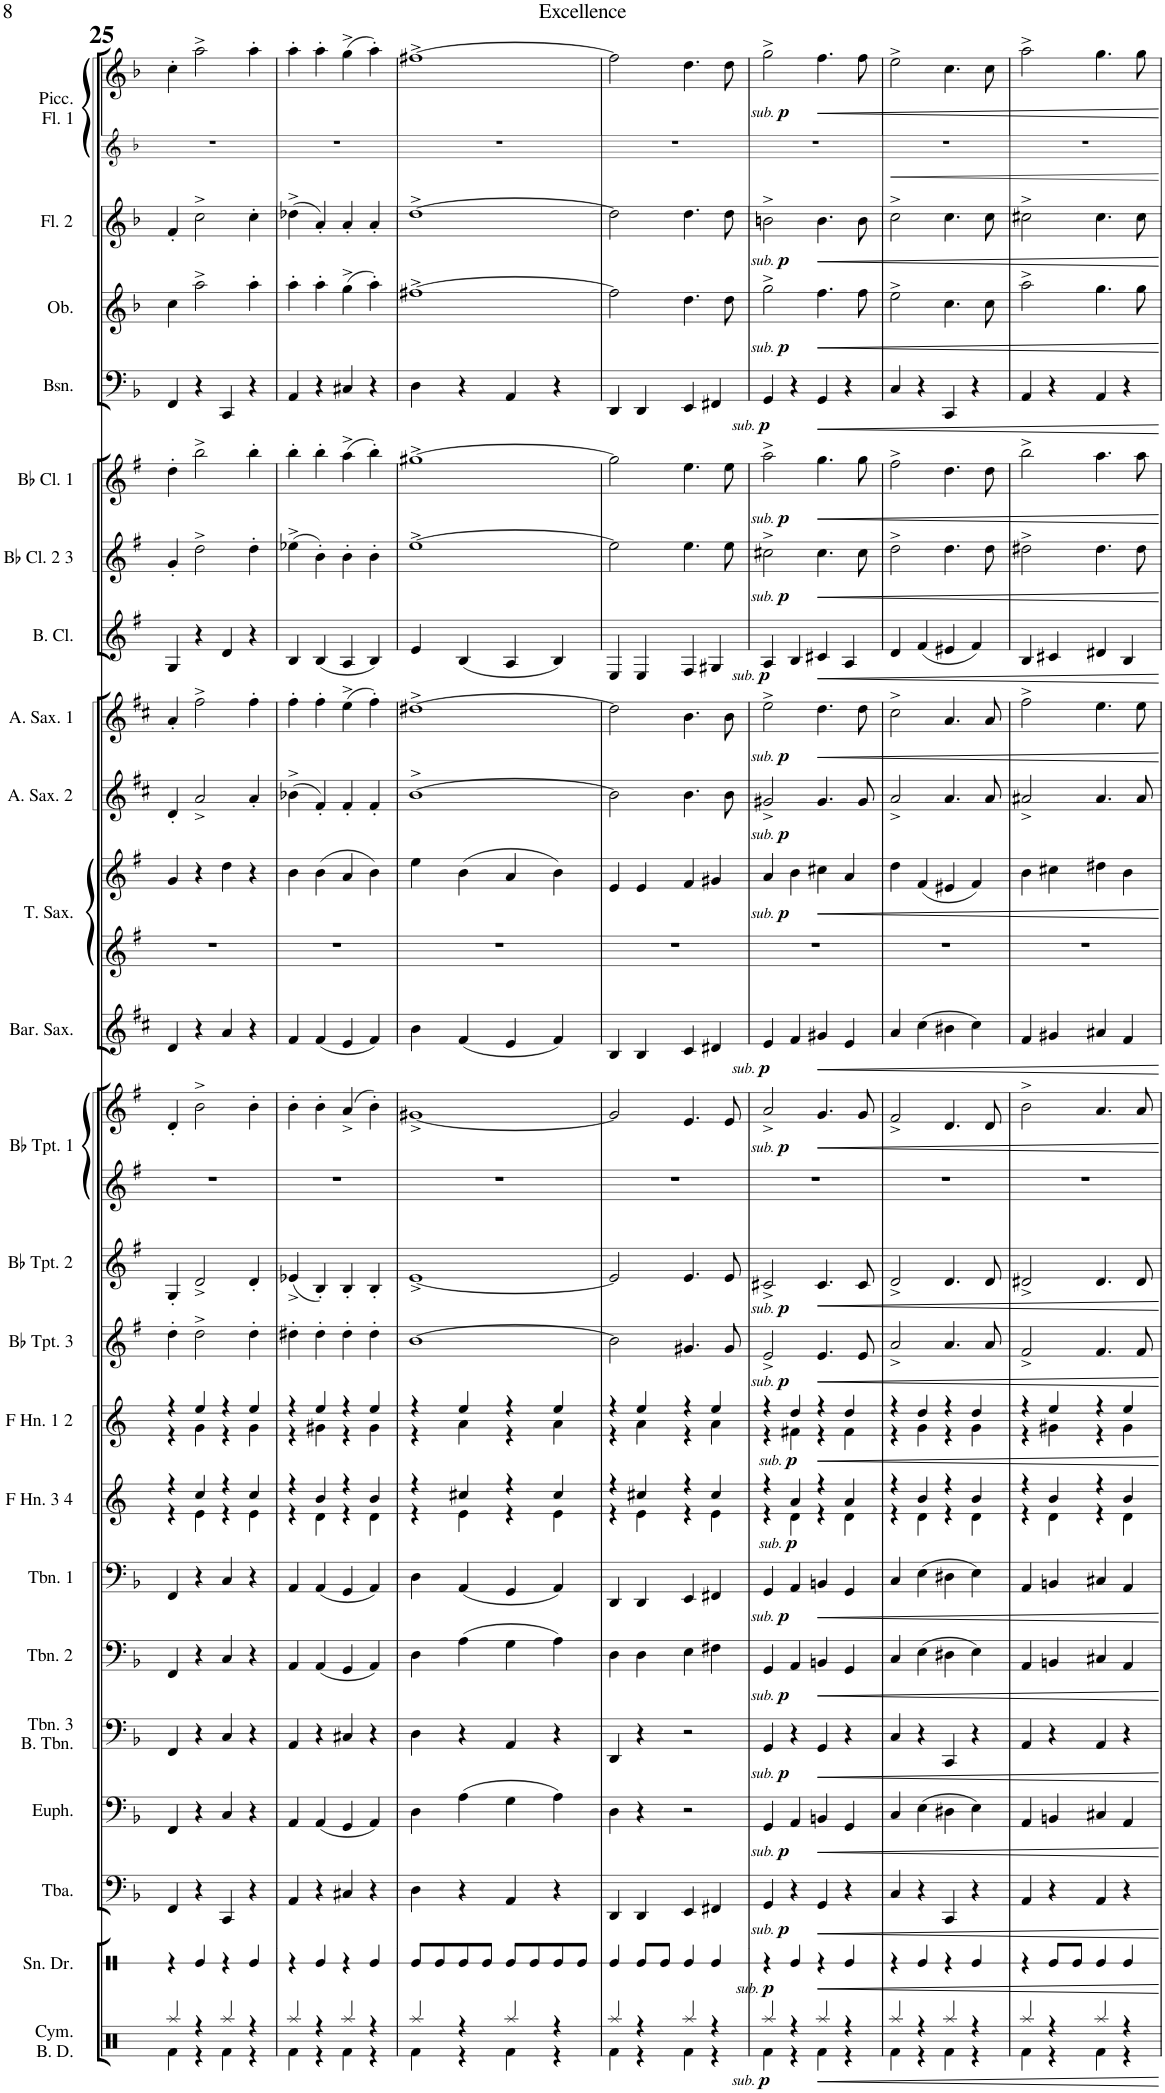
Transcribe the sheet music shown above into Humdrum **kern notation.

**kern	**dynam	**kern	**dynam	**kern	**dynam	**kern	**dynam	**kern	**dynam	**kern	**dynam	**kern	**dynam	**kern	**dynam	**kern	**dynam	**kern	**dynam	**kern	**dynam	**kern	**dynam	**kern	**dynam	**kern	**dynam	**kern	**dynam	**kern	**dynam	**kern	**dynam	**kern	**dynam	**kern	**dynam	**kern	**dynam	**kern	**dynam
*part21	*part21	*part20	*part20	*part19	*part19	*part18	*part18	*part17	*part17	*part16	*part16	*part15	*part15	*part14	*part14	*part13	*part13	*part12	*part12	*part11	*part11	*part10	*part10	*part9	*part9	*part8	*part8	*part7	*part7	*part6	*part6	*part5	*part5	*part4	*part4	*part3	*part3	*part2	*part2	*part1	*part1
*staff21	*staff21	*staff20	*staff20	*staff19	*staff19	*staff18	*staff18	*staff17	*staff17	*staff16	*staff16	*staff15	*staff15	*staff14	*staff14	*staff13	*staff13	*staff12	*staff12	*staff11	*staff11	*staff10	*staff10	*staff9	*staff9	*staff8	*staff8	*staff7	*staff7	*staff6	*staff6	*staff5	*staff5	*staff4	*staff4	*staff3	*staff3	*staff2	*staff2	*staff1	*staff1
*I"Tuba	*	*I"Euphonium	*	*I"Trombone 3 Bass Trombone	*	*I"Trombone 2	*	*I"Trombone 1	*	*I"F Horn 3 &amp; 4	*	*I"F Horn 1 &amp; 2	*	*I"Bb Trumpet 3	*	*I"Bb Trumpet 2	*	*I"Bb Trumpet 1	*	*I"Baritone Saxophone	*	*I"Tenor Saxophone	*	*I"Alto Saxophone 2	*	*I"Alto Saxophone 1	*	*I"Bass Clarinet	*	*I"Bb Clarinet 2 &amp; 3	*	*I"Bb Clarinet 1	*	*I"Bassoon	*	*I"Oboe	*	*I"Flute 2	*	*I"Piccolo Flute 1	*
*I'Tba.	*	*I'Euph.	*	*I'Tbn. 3 B. Tbn.	*	*I'Tbn. 2	*	*I'Tbn. 1	*	*I'F Hn. 3 4	*	*I'F Hn. 1 2	*	*I'Bb Tpt. 3	*	*I'Bb Tpt. 2	*	*I'Bb Tpt. 1	*	*I'Bar. Sax.	*	*I'T. Sax.	*	*I'A. Sax. 2	*	*I'A. Sax. 1	*	*I'B. Cl.	*	*I'Bb Cl. 2 3	*	*I'Bb Cl. 1	*	*I'Bsn.	*	*I'Ob.	*	*I'Fl. 2	*	*I'Picc. Fl. 1	*
!!LO:PB:g=z
*clefF4	*	*clefF4	*	*clefF4	*	*clefF4	*	*clefF4	*	*clefG2	*	*clefG2	*	*clefG2	*	*clefG2	*	*clefG2	*	*clefG2	*	*clefG2	*	*clefG2	*	*clefG2	*	*clefG2	*	*clefG2	*	*clefG2	*	*clefF4	*	*clefG2	*	*clefG2	*	*clefG2	*
*	*	*	*	*	*	*	*	*	*	*Trd4c7	*	*Trd4c7	*	*Trd1c2	*	*Trd1c2	*	*Trd1c2	*	*Trd12c21	*	*Trd8c14	*	*Trd5c9	*	*Trd5c9	*	*Trd8c14	*	*Trd1c2	*	*Trd1c2	*	*	*	*	*	*	*	*	*
*k[b-]	*	*k[b-]	*	*k[b-]	*	*k[b-]	*	*k[b-]	*	*k[]	*	*k[]	*	*k[f#]	*	*k[f#]	*	*k[f#]	*	*k[f#c#]	*	*k[f#]	*	*k[f#c#]	*	*k[f#c#]	*	*k[f#]	*	*k[f#]	*	*k[f#]	*	*k[b-]	*	*k[b-]	*	*k[b-]	*	*k[b-]	*
*M4/4	*	*M4/4	*	*M4/4	*	*M4/4	*	*M4/4	*	*M4/4	*	*M4/4	*	*M4/4	*	*M4/4	*	*M4/4	*	*M4/4	*	*M4/4	*	*M4/4	*	*M4/4	*	*M4/4	*	*M4/4	*	*M4/4	*	*M4/4	*	*M4/4	*	*M4/4	*	*M4/4	*
*met(c|)	*	*met(c|)	*	*met(c|)	*	*met(c|)	*	*met(c|)	*	*met(c|)	*	*met(c|)	*	*met(c|)	*	*met(c|)	*	*met(c|)	*	*met(c|)	*	*met(c|)	*	*met(c|)	*	*met(c|)	*	*met(c|)	*	*met(c|)	*	*met(c|)	*	*met(c|)	*	*met(c|)	*	*met(c|)	*	*met(c|)	*
=25	=25	=25	=25	=25	=25	=25	=25	=25	=25	=25	=25	=25	=25	=25	=25	=25	=25	=25	=25	=25	=25	=25	=25	=25	=25	=25	=25	=25	=25	=25	=25	=25	=25	=25	=25	=25	=25	=25	=25	=25	=25
*	*	*	*	*	*	*	*	*	*	*^	*	*^	*	*	*	*	*	*	*	*	*	*	*	*	*	*	*	*	*	*	*	*	*	*	*	*	*	*	*	*	*
4FF/	.	4FF/	.	4FF/	.	4FF/	.	4FF/	.	4r	4r	.	4r	4r	.	4dd'\	.	4G'/	.	4d'/	.	4d/	.	4g/	.	4d'/	.	4a'/	.	4G/	.	4g'/	.	4dd'\	.	4FF/	.	4cc\	.	4f'/	.	4cc'\	.
4r	.	4r	.	4r	.	4r	.	4r	.	4cc/	4e\	.	4ee/	4g\	.	2dd^\	.	2d^/	.	2b^\	.	4r	.	4r	.	2a^/	.	2ff#^\	.	4r	.	2dd^\	.	2bb^\	.	4r	.	2aa^\	.	2cc^\	.	2aa^\	.
4CC/	.	4C/	.	4C/	.	4C/	.	4C/	.	4r	4r	.	4r	4r	.	.	.	.	.	.	.	4a/	.	4dd\	.	.	.	.	.	4d/	.	.	.	.	.	4CC/	.	.	.	.	.	.	.
4r	.	4r	.	4r	.	4r	.	4r	.	4cc/	4e\	.	4ee/	4g\	.	4dd'\	.	4d'/	.	4b'\	.	4r	.	4r	.	4a'/	.	4ff#'\	.	4r	.	4dd'\	.	4bb'\	.	4r	.	4aa'\	.	4cc'\	.	4aa'\	.
=26	=26	=26	=26	=26	=26	=26	=26	=26	=26	=26	=26	=26	=26	=26	=26	=26	=26	=26	=26	=26	=26	=26	=26	=26	=26	=26	=26	=26	=26	=26	=26	=26	=26	=26	=26	=26	=26	=26	=26	=26	=26	=26	=26
4AA/	.	4AA/	.	4AA/	.	4AA/	.	4AA/	.	4r	4r	.	4r	4r	.	4dd#X'\	.	(4e-X^/	.	4b'\	.	4f#/	.	4b\	.	(4b-X^\	.	4ff#'\	.	4B/	.	(4ee-X^\	.	4bb'\	.	4AA/	.	4aa'\	.	(4dd-X^\	.	4aa'\	.
4r	.	(4AA/	.	4r	.	(4AA/	.	(4AA/	.	4b/	4d\	.	4ee/	4g#X\	.	4dd#'\	.	4B'/)	.	4b'\	.	(4f#/	.	(4b\	.	4f#'/)	.	4ff#'\	.	(4B/	.	4b'\)	.	4bb'\	.	4r	.	4aa'\	.	4a'/)	.	4aa'\	.
4C#X/	.	4GG/	.	4C#X/	.	4GG/	.	4GG/	.	4r	4r	.	4r	4r	.	4dd#'\	.	4B'/	.	(4a^/	.	4e/	.	4a/	.	4f#'/	.	(4ee^\	.	4A/	.	4b'\	.	(4aa^\	.	4C#X/	.	(4gg^\	.	4a'/	.	(4gg^\	.
4r	.	4AA/)	.	4r	.	4AA/)	.	4AA/)	.	4b/	4d\	.	4ee/	4g#\	.	4dd#'\	.	4B'/	.	4b'\)	.	4f#/)	.	4b\)	.	4f#'/	.	4ff#'\)	.	4B/)	.	4b'\	.	4bb'\)	.	4r	.	4aa'\)	.	4a'/	.	4aa'\)	.
=27	=27	=27	=27	=27	=27	=27	=27	=27	=27	=27	=27	=27	=27	=27	=27	=27	=27	=27	=27	=27	=27	=27	=27	=27	=27	=27	=27	=27	=27	=27	=27	=27	=27	=27	=27	=27	=27	=27	=27	=27	=27	=27	=27
4D\	.	4D\	.	4D\	.	4D\	.	4D\	.	4r	4r	.	4r	4r	.	[1b	.	[1e^	.	[1g#X^	.	4b\	.	4ee\	.	[1b^	.	[1dd#X^	.	4e/	.	[1ee^	.	[1gg#X^	.	4D\	.	[1ff#X^	.	[1dd^	.	[1ff#X^	.
4r	.	(4A\	.	4r	.	(4A\	.	(4AA/	.	4cc#X/	4e\	.	4ee/	4a\	.	.	.	.	.	.	.	(4f#/	.	(4b\	.	.	.	.	.	(4B/	.	.	.	.	.	4r	.	.	.	.	.	.	.
4AA/	.	4G\	.	4AA/	.	4G\	.	4GG/	.	4r	4r	.	4r	4r	.	.	.	.	.	.	.	4e/	.	4a/	.	.	.	.	.	4A/	.	.	.	.	.	4AA/	.	.	.	.	.	.	.
4r	.	4A\)	.	4r	.	4A\)	.	4AA/)	.	4cc#/	4e\	.	4ee/	4a\	.	.	.	.	.	.	.	4f#/)	.	4b\)	.	.	.	.	.	4B/)	.	.	.	.	.	4r	.	.	.	.	.	.	.
=28	=28	=28	=28	=28	=28	=28	=28	=28	=28	=28	=28	=28	=28	=28	=28	=28	=28	=28	=28	=28	=28	=28	=28	=28	=28	=28	=28	=28	=28	=28	=28	=28	=28	=28	=28	=28	=28	=28	=28	=28	=28	=28	=28
4DD/	.	4D\	.	4DD/	.	4D\	.	4DD/	.	4r	4r	.	4r	4r	.	2b\]	.	2e/]	.	2g#/]	.	4B/	.	4e/	.	2b\]	.	2dd#\]	.	4E/	.	2ee\]	.	2gg#\]	.	4DD/	.	2ff#\]	.	2dd\]	.	2ff#\]	.
4DD/	.	4r	.	4r	.	4D\	.	4DD/	.	4cc#X/	4e\	.	4ee/	4a\	.	.	.	.	.	.	.	4B/	.	4e/	.	.	.	.	.	4E/	.	.	.	.	.	4DD/	.	.	.	.	.	.	.
4EE/	.	2r	.	2r	.	4E\	.	4EE/	.	4r	4r	.	4r	4r	.	4.g#X/	.	4.e/	.	4.e/	.	4c#/	.	4f#/	.	4.b\	.	4.b\	.	4F#/	.	4.ee\	.	4.ee\	.	4EE/	.	4.dd\	.	4.dd\	.	4.dd\	.
4FF#X/	.	.	.	.	.	4F#X\	.	4FF#X/	.	4cc#/	4e\	.	4ee/	4a\	.	.	.	.	.	.	.	4d#X/	.	4g#X/	.	.	.	.	.	4G#X/	.	.	.	.	.	4FF#X/	.	.	.	.	.	.	.
.	.	.	.	.	.	.	.	.	.	.	.	.	.	.	.	8g#/	.	8e/	.	8e/	.	.	.	.	.	8b\	.	8b\	.	.	.	8ee\	.	8ee\	.	.	.	8dd\	.	8dd\	.	8dd\	.
=29	=29	=29	=29	=29	=29	=29	=29	=29	=29	=29	=29	=29	=29	=29	=29	=29	=29	=29	=29	=29	=29	=29	=29	=29	=29	=29	=29	=29	=29	=29	=29	=29	=29	=29	=29	=29	=29	=29	=29	=29	=29	=29	=29
!	!LO:DY:b	!	!	!	!	!	!	!	!	!	!	!	!	!	!	!	!	!	!	!	!	!	!	!	!	!	!	!	!	!	!	!	!	!	!	!	!	!	!	!	!	!	!
!	!LO:DY:n=1:b	!	!LO:DY:b	!	!	!	!	!	!	!	!	!	!	!	!	!	!	!	!	!	!	!	!	!	!	!	!	!	!	!	!	!	!	!	!	!	!	!	!	!	!	!	!
!	!	!	!LO:DY:n=1:b	!	!LO:DY:b	!	!	!	!	!	!	!	!	!	!	!	!	!	!	!	!	!	!	!	!	!	!	!	!	!	!	!	!	!	!	!	!	!	!	!	!	!	!
!	!	!	!	!	!LO:DY:n=1:b	!	!LO:DY:b	!	!	!	!	!	!	!	!	!	!	!	!	!	!	!	!	!	!	!	!	!	!	!	!	!	!	!	!	!	!	!	!	!	!	!	!
!	!	!	!	!	!	!	!LO:DY:n=1:b	!	!LO:DY:b	!	!	!	!	!	!	!	!	!	!	!	!	!	!	!	!	!	!	!	!	!	!	!	!	!	!	!	!	!	!	!	!	!	!
!	!	!	!	!	!	!	!	!	!LO:DY:n=1:b	!	!	!	!	!	!	!	!LO:DY:b	!	!	!	!	!	!	!	!	!	!	!	!	!	!	!	!	!	!	!	!	!	!	!	!	!	!
!	!	!	!	!	!	!	!	!	!	!	!	!	!	!	!	!	!LO:DY:n=1:b	!	!LO:DY:b	!	!	!	!	!	!	!	!	!	!	!	!	!	!	!	!	!	!	!	!	!	!	!	!
!	!	!	!	!	!	!	!	!	!	!	!	!	!	!	!	!	!	!	!LO:DY:n=1:b	!	!LO:DY:b	!	!	!	!	!	!	!	!	!	!	!	!	!	!	!	!	!	!	!	!	!	!
!	!	!	!	!	!	!	!	!	!	!	!	!	!	!	!	!	!	!	!	!	!LO:DY:n=1:b	!	!LO:DY:b	!	!	!	!	!	!	!	!	!	!	!	!	!	!	!	!	!	!	!	!
!	!	!	!	!	!	!	!	!	!	!	!	!	!	!	!	!	!	!	!	!	!	!	!LO:DY:n=1:b	!	!LO:DY:b	!	!	!	!	!	!	!	!	!	!	!	!	!	!	!	!	!	!
!	!	!	!	!	!	!	!	!	!	!	!	!	!	!	!	!	!	!	!	!	!	!	!	!	!LO:DY:n=1:b	!	!LO:DY:b	!	!	!	!	!	!	!	!	!	!	!	!	!	!	!	!
!	!	!	!	!	!	!	!	!	!	!	!	!	!	!	!	!	!	!	!	!	!	!	!	!	!	!	!LO:DY:n=1:b	!	!LO:DY:b	!	!	!	!	!	!	!	!	!	!	!	!	!	!
!	!	!	!	!	!	!	!	!	!	!	!	!	!	!	!	!	!	!	!	!	!	!	!	!	!	!	!	!	!LO:DY:n=1:b	!	!LO:DY:b	!	!	!	!	!	!	!	!	!	!	!	!
!	!	!	!	!	!	!	!	!	!	!	!	!	!	!	!	!	!	!	!	!	!	!	!	!	!	!	!	!	!	!	!LO:DY:n=1:b	!	!LO:DY:b	!	!	!	!	!	!	!	!	!	!
!	!	!	!	!	!	!	!	!	!	!	!	!	!	!	!	!	!	!	!	!	!	!	!	!	!	!	!	!	!	!	!	!	!LO:DY:n=1:b	!	!LO:DY:b	!	!	!	!	!	!	!	!
!	!	!	!	!	!	!	!	!	!	!	!	!	!	!	!	!	!	!	!	!	!	!	!	!	!	!	!	!	!	!	!	!	!	!	!LO:DY:n=1:b	!	!LO:DY:b	!	!	!	!	!	!
!	!	!	!	!	!	!	!	!	!	!	!	!	!	!	!	!	!	!	!	!	!	!	!	!	!	!	!	!	!	!	!	!	!	!	!	!	!LO:DY:n=1:b	!	!LO:DY:b	!	!	!	!
!	!	!	!	!	!	!	!	!	!	!	!	!	!	!	!	!	!	!	!	!	!	!	!	!	!	!	!	!	!	!	!	!	!	!	!	!	!	!	!LO:DY:n=1:b	!	!LO:DY:b	!	!
!	!	!	!	!	!	!	!	!	!	!	!	!	!	!	!	!	!	!	!	!	!	!	!	!	!	!	!	!	!	!	!	!	!	!	!	!	!	!	!	!	!LO:DY:n=1:b	!	!LO:DY:b
!	!	!	!	!	!	!	!	!	!	!	!	!	!	!	!	!	!	!	!	!	!	!	!	!	!	!	!	!	!	!	!	!	!	!	!	!	!	!	!	!	!	!	!LO:DY:n=1:b
4GG/	other-dynamics p	4GG/	other-dynamics p	4GG/	other-dynamics p	4GG/	other-dynamics p	4GG/	other-dynamics p	4r	4r	.	4r	4r	.	2e^/	other-dynamics p	2c#X^/	other-dynamics p	2a^/	other-dynamics p	4e/	other-dynamics p	4a/	other-dynamics p	2g#X^/	other-dynamics p	2ee^\	other-dynamics p	4A/	other-dynamics p	2cc#X^\	other-dynamics p	2aa^\	other-dynamics p	4GG/	other-dynamics p	2gg^\	other-dynamics p	2bn^\	other-dynamics p	2gg^\	other-dynamics p
!	!	!	!	!	!	!	!	!	!	!	!	!LO:DY:b	!	!	!	!	!	!	!	!	!	!	!	!	!	!	!	!	!	!	!	!	!	!	!	!	!	!	!	!	!	!	!
!	!	!	!	!	!	!	!	!	!	!	!	!LO:DY:n=1:b	!	!	!LO:DY:b	!	!	!	!	!	!	!	!	!	!	!	!	!	!	!	!	!	!	!	!	!	!	!	!	!	!	!	!
!	!	!	!	!	!	!	!	!	!	!	!	!	!	!	!LO:DY:n=1:b	!	!	!	!	!	!	!	!	!	!	!	!	!	!	!	!	!	!	!	!	!	!	!	!	!	!	!	!
4r	.	4AA/	.	4r	.	4AA/	.	4AA/	.	4a/	4d\	other-dynamics p	4dd/	4f#X\	other-dynamics p	.	.	.	.	.	.	4f#/	.	4b\	.	.	.	.	.	4B/	.	.	.	.	.	4r	.	.	.	.	.	.	.
4GG/	.	4BBn/	.	4GG/	.	4BBn/	.	4BBn/	.	4r	4r	.	4r	4r	.	4.e/	.	4.c#/	.	4.g/	.	4g#X/	.	4cc#X\	.	4.g#/	.	4.dd\	.	4c#X/	.	4.cc#\	.	4.gg\	.	4GG/	.	4.ff\	.	4.b\	.	4.ff\	.
4r	.	4GG/	.	4r	.	4GG/	.	4GG/	.	4a/	4d\	.	4dd/	4f#\	.	.	.	.	.	.	.	4e/	.	4a/	.	.	.	.	.	4A/	.	.	.	.	.	4r	.	.	.	.	.	.	.
.	.	.	.	.	.	.	.	.	.	.	.	.	.	.	.	8e/	.	8c#/	.	8g/	.	.	.	.	.	8g#/	.	8dd\	.	.	.	8cc#\	.	8gg\	.	.	.	8ff\	.	8b\	.	8ff\	.
=30	=30	=30	=30	=30	=30	=30	=30	=30	=30	=30	=30	=30	=30	=30	=30	=30	=30	=30	=30	=30	=30	=30	=30	=30	=30	=30	=30	=30	=30	=30	=30	=30	=30	=30	=30	=30	=30	=30	=30	=30	=30	=30	=30
4C/	.	4C/	.	4C/	.	4C/	.	4C/	.	4r	4r	.	4r	4r	.	2a^/	.	2d^/	.	2f#^/	.	4a/	.	4dd\	.	2a^/	.	2cc#^\	.	4d/	.	2dd^\	.	2ff#^\	.	4C/	.	2ee^\	.	2cc^\	.	2ee^\	.
4r	.	(4E\	.	4r	.	(4E\	.	(4E\	.	4b/	4d\	.	4dd/	4g\	.	.	.	.	.	.	.	(4cc#\	.	(4f#/	.	.	.	.	.	(4f#/	.	.	.	.	.	4r	.	.	.	.	.	.	.
4CC/	.	4D#X\	.	4CC/	.	4D#X\	.	4D#X\	.	4r	4r	.	4r	4r	.	4.a/	.	4.d/	.	4.d/	.	4b#X\	.	4e#X/	.	4.a/	.	4.a/	.	4e#X/	.	4.dd\	.	4.dd\	.	4CC/	.	4.cc\	.	4.cc\	.	4.cc\	.
4r	.	4E\)	.	4r	.	4E\)	.	4E\)	.	4b/	4d\	.	4dd/	4g\	.	.	.	.	.	.	.	4cc#\)	.	4f#/)	.	.	.	.	.	4f#/)	.	.	.	.	.	4r	.	.	.	.	.	.	.
.	.	.	.	.	.	.	.	.	.	.	.	.	.	.	.	8a/	.	8d/	.	8d/	.	.	.	.	.	8a/	.	8a/	.	.	.	8dd\	.	8dd\	.	.	.	8cc\	.	8cc\	.	8cc\	.
=31	=31	=31	=31	=31	=31	=31	=31	=31	=31	=31	=31	=31	=31	=31	=31	=31	=31	=31	=31	=31	=31	=31	=31	=31	=31	=31	=31	=31	=31	=31	=31	=31	=31	=31	=31	=31	=31	=31	=31	=31	=31	=31	=31
4AA/	.	4AA/	.	4AA/	.	4AA/	.	4AA/	.	4r	4r	.	4r	4r	.	2f#^/	.	2d#X^/	.	2b^\	.	4f#/	.	4b\	.	2a#X^/	.	2ff#^\	.	4B/	.	2dd#X^\	.	2bb^\	.	4AA/	.	2aa^\	.	2cc#X^\	.	2aa^\	.
4r	.	4BBn/	.	4r	.	4BBn/	.	4BBn/	.	4b/	4d\	.	4ee/	4g#X\	.	.	.	.	.	.	.	4g#X/	.	4cc#X\	.	.	.	.	.	4c#X/	.	.	.	.	.	4r	.	.	.	.	.	.	.
4AA/	.	4C#X/	.	4AA/	.	4C#X/	.	4C#X/	.	4r	4r	.	4r	4r	.	4.f#/	.	4.d#/	.	4.a/	.	4a#X/	.	4dd#X\	.	4.a#/	.	4.ee\	.	4d#X/	.	4.dd#\	.	4.aa\	.	4AA/	.	4.gg\	.	4.cc#\	.	4.gg\	.
4r	.	4AA/	.	4r	.	4AA/	.	4AA/	.	4b/	4d\	.	4ee/	4g#\	.	.	.	.	.	.	.	4f#/	.	4b\	.	.	.	.	.	4B/	.	.	.	.	.	4r	.	.	.	.	.	.	.
.	.	.	.	.	.	.	.	.	.	.	.	.	.	.	.	8f#/	.	8d#/	.	8a/	.	.	.	.	.	8a#/	.	8ee\	.	.	.	8dd#\	.	8aa\	.	.	.	8gg\	.	8cc#\	.	8gg\	.
*	*	*	*	*	*	*	*	*	*	*v	*v	*	*	*	*	*	*	*	*	*	*	*	*	*	*	*	*	*	*	*	*	*	*	*	*	*	*	*	*	*	*	*	*
*	*	*	*	*	*	*	*	*	*	*	*	*v	*v	*	*	*	*	*	*	*	*	*	*	*	*	*	*	*	*	*	*	*	*	*	*	*	*	*	*	*	*	*
=	=	=	=	=	=	=	=	=	=	=	=	=	=	=	=	=	=	=	=	=	=	=	=	=	=	=	=	=	=	=	=	=	=	=	=	=	=	=	=	=	=
*-	*-	*-	*-	*-	*-	*-	*-	*-	*-	*-	*-	*-	*-	*-	*-	*-	*-	*-	*-	*-	*-	*-	*-	*-	*-	*-	*-	*-	*-	*-	*-	*-	*-	*-	*-	*-	*-	*-	*-	*-	*-
